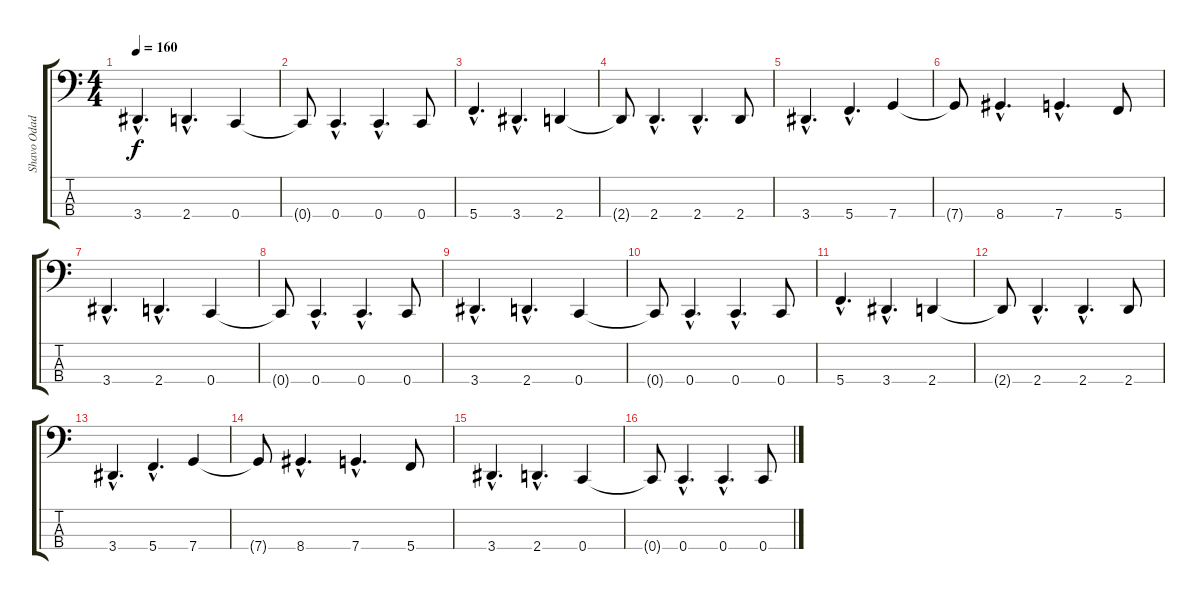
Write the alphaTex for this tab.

\track ("Shavo Odadjian (Bass Guitar)" "Shavo Odad") {instrument electricbassfinger}
\staff {score tabs}
\tuning (F2 C2 G1 C1) {hide}
\ts (4 4)
\tempo 160
\clef f4
\ks c
3.4{hac}.4{d dy f} 2.4{hac}.4{d} 0.4.4 |
0.4{t}.8 0.4{hac}.4{d} 0.4{hac}.4{d} 0.4.8 |
5.4{hac}.4{d} 3.4{hac}.4{d} 2.4.4 |
2.4{t}.8 2.4{hac}.4{d} 2.4{hac}.4{d} 2.4.8 |
3.4{hac}.4{d} 5.4{hac}.4{d} 7.4.4 |
7.4{t}.8 8.4{hac}.4{d} 7.4{hac}.4{d} 5.4.8 |
3.4{hac}.4{d} 2.4{hac}.4{d} 0.4.4 |
0.4{t}.8 0.4{hac}.4{d} 0.4{hac}.4{d} 0.4.8 |
3.4{hac}.4{d} 2.4{hac}.4{d} 0.4.4 |
0.4{t}.8 0.4{hac}.4{d} 0.4{hac}.4{d} 0.4.8 |
5.4{hac}.4{d} 3.4{hac}.4{d} 2.4.4 |
2.4{t}.8 2.4{hac}.4{d} 2.4{hac}.4{d} 2.4.8 |
3.4{hac}.4{d} 5.4{hac}.4{d} 7.4.4 |
7.4{t}.8 8.4{hac}.4{d} 7.4{hac}.4{d} 5.4.8 |
3.4{hac}.4{d} 2.4{hac}.4{d} 0.4.4 |
0.4{t}.8 0.4{hac}.4{d} 0.4{hac}.4{d} 0.4.8
